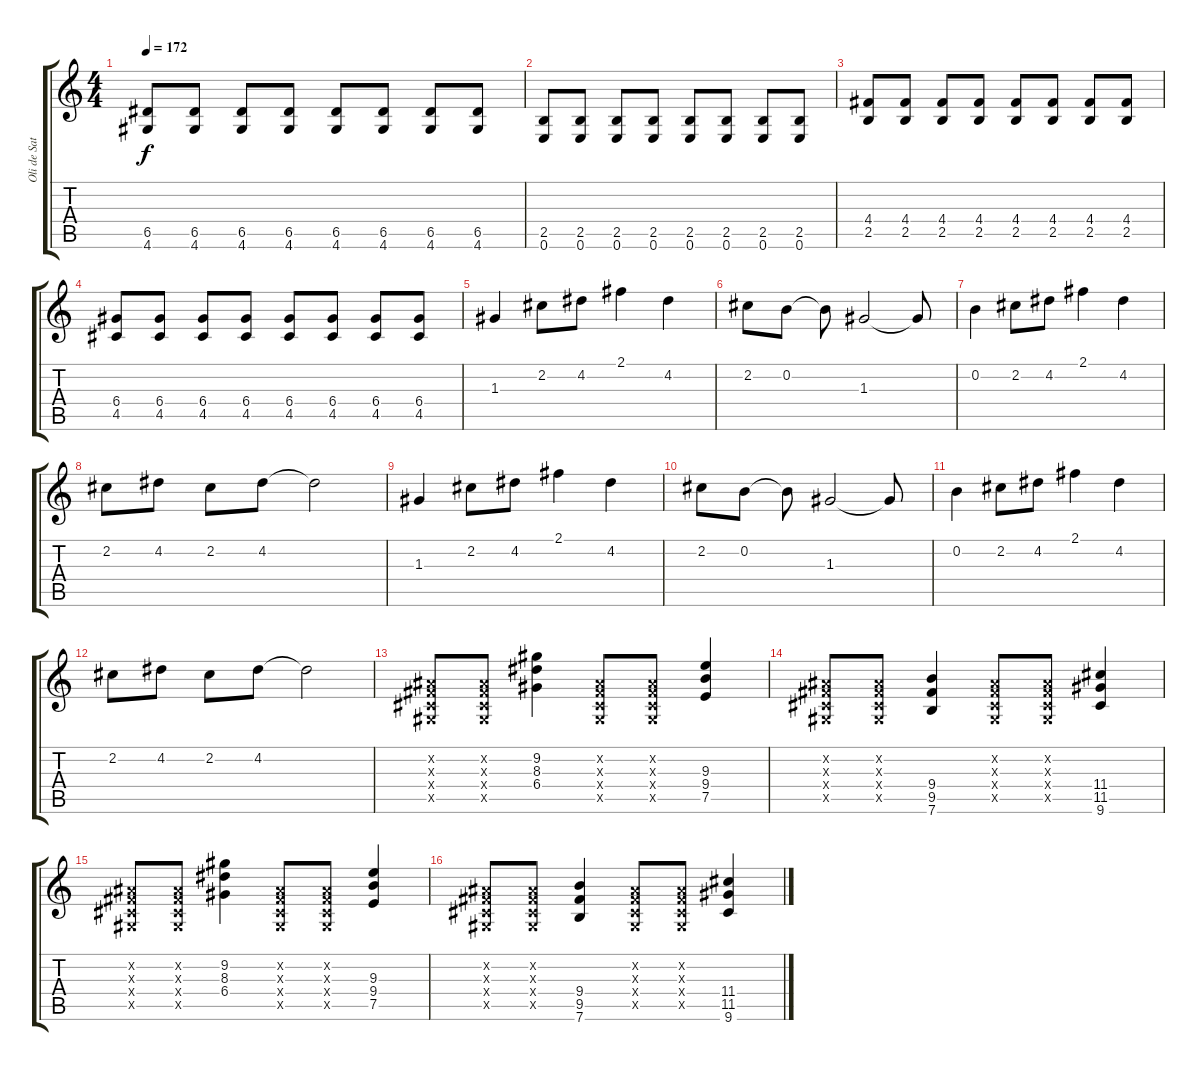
\track ("Oli de Sat" "Oli de Sat") {instrument overdrivenguitar}
\staff {score tabs}
\tuning (E4 B3 G3 D3 A2 E2) {hide}
\ts (4 4)
\tempo 172
\clef g2
\ks c
(6.5 4.6).8{dy f} (6.5 4.6).8 (6.5 4.6).8 (6.5 4.6).8 (6.5 4.6).8 (6.5 4.6).8 (6.5 4.6).8 (6.5 4.6).8 |
(2.5 0.6).8 (2.5 0.6).8 (2.5 0.6).8 (2.5 0.6).8 (2.5 0.6).8 (2.5 0.6).8 (2.5 0.6).8 (2.5 0.6).8 |
(4.4 2.5).8 (4.4 2.5).8 (4.4 2.5).8 (4.4 2.5).8 (4.4 2.5).8 (4.4 2.5).8 (4.4 2.5).8 (4.4 2.5).8 |
(6.4 4.5).8 (6.4 4.5).8 (6.4 4.5).8 (6.4 4.5).8 (6.4 4.5).8 (6.4 4.5).8 (6.4 4.5).8 (6.4 4.5).8 |
1.3.4 2.2.8 4.2.8 2.1.4 4.2.4 |
2.2.8 0.2.8 0.2{t}.8 1.3.2 1.3{t}.8 |
0.2.4 2.2.8 4.2.8 2.1.4 4.2.4 |
2.2.8 4.2.8 2.2.8 4.2.8 4.2{t}.2 |
1.3.4 2.2.8 4.2.8 2.1.4 4.2.4 |
2.2.8 0.2.8 0.2{t}.8 1.3.2 1.3{t}.8 |
0.2.4 2.2.8 4.2.8 2.1.4 4.2.4 |
2.2.8 4.2.8 2.2.8 4.2.8 4.2{t}.2 |
(-1.2{x} -1.3{x} -1.4{x} -1.5{x}).8 (-1.2{x} -1.3{x} -1.4{x} -1.5{x}).8 (9.2 8.3 6.4).4 (-1.2{x} -1.3{x} -1.4{x} -1.5{x}).8 (-1.2{x} -1.3{x} -1.4{x} -1.5{x}).8 (9.3 9.4 7.5).4 |
(-1.2{x} -1.3{x} -1.4{x} -1.5{x}).8 (-1.2{x} -1.3{x} -1.4{x} -1.5{x}).8 (9.4 9.5 7.6).4 (-1.2{x} -1.3{x} -1.4{x} -1.5{x}).8 (-1.2{x} -1.3{x} -1.4{x} -1.5{x}).8 (11.4 11.5 9.6).4 |
(-1.2{x} -1.3{x} -1.4{x} -1.5{x}).8 (-1.2{x} -1.3{x} -1.4{x} -1.5{x}).8 (9.2 8.3 6.4).4 (-1.2{x} -1.3{x} -1.4{x} -1.5{x}).8 (-1.2{x} -1.3{x} -1.4{x} -1.5{x}).8 (9.3 9.4 7.5).4 |
(-1.2{x} -1.3{x} -1.4{x} -1.5{x}).8 (-1.2{x} -1.3{x} -1.4{x} -1.5{x}).8 (9.4 9.5 7.6).4 (-1.2{x} -1.3{x} -1.4{x} -1.5{x}).8 (-1.2{x} -1.3{x} -1.4{x} -1.5{x}).8 (11.4 11.5 9.6).4
